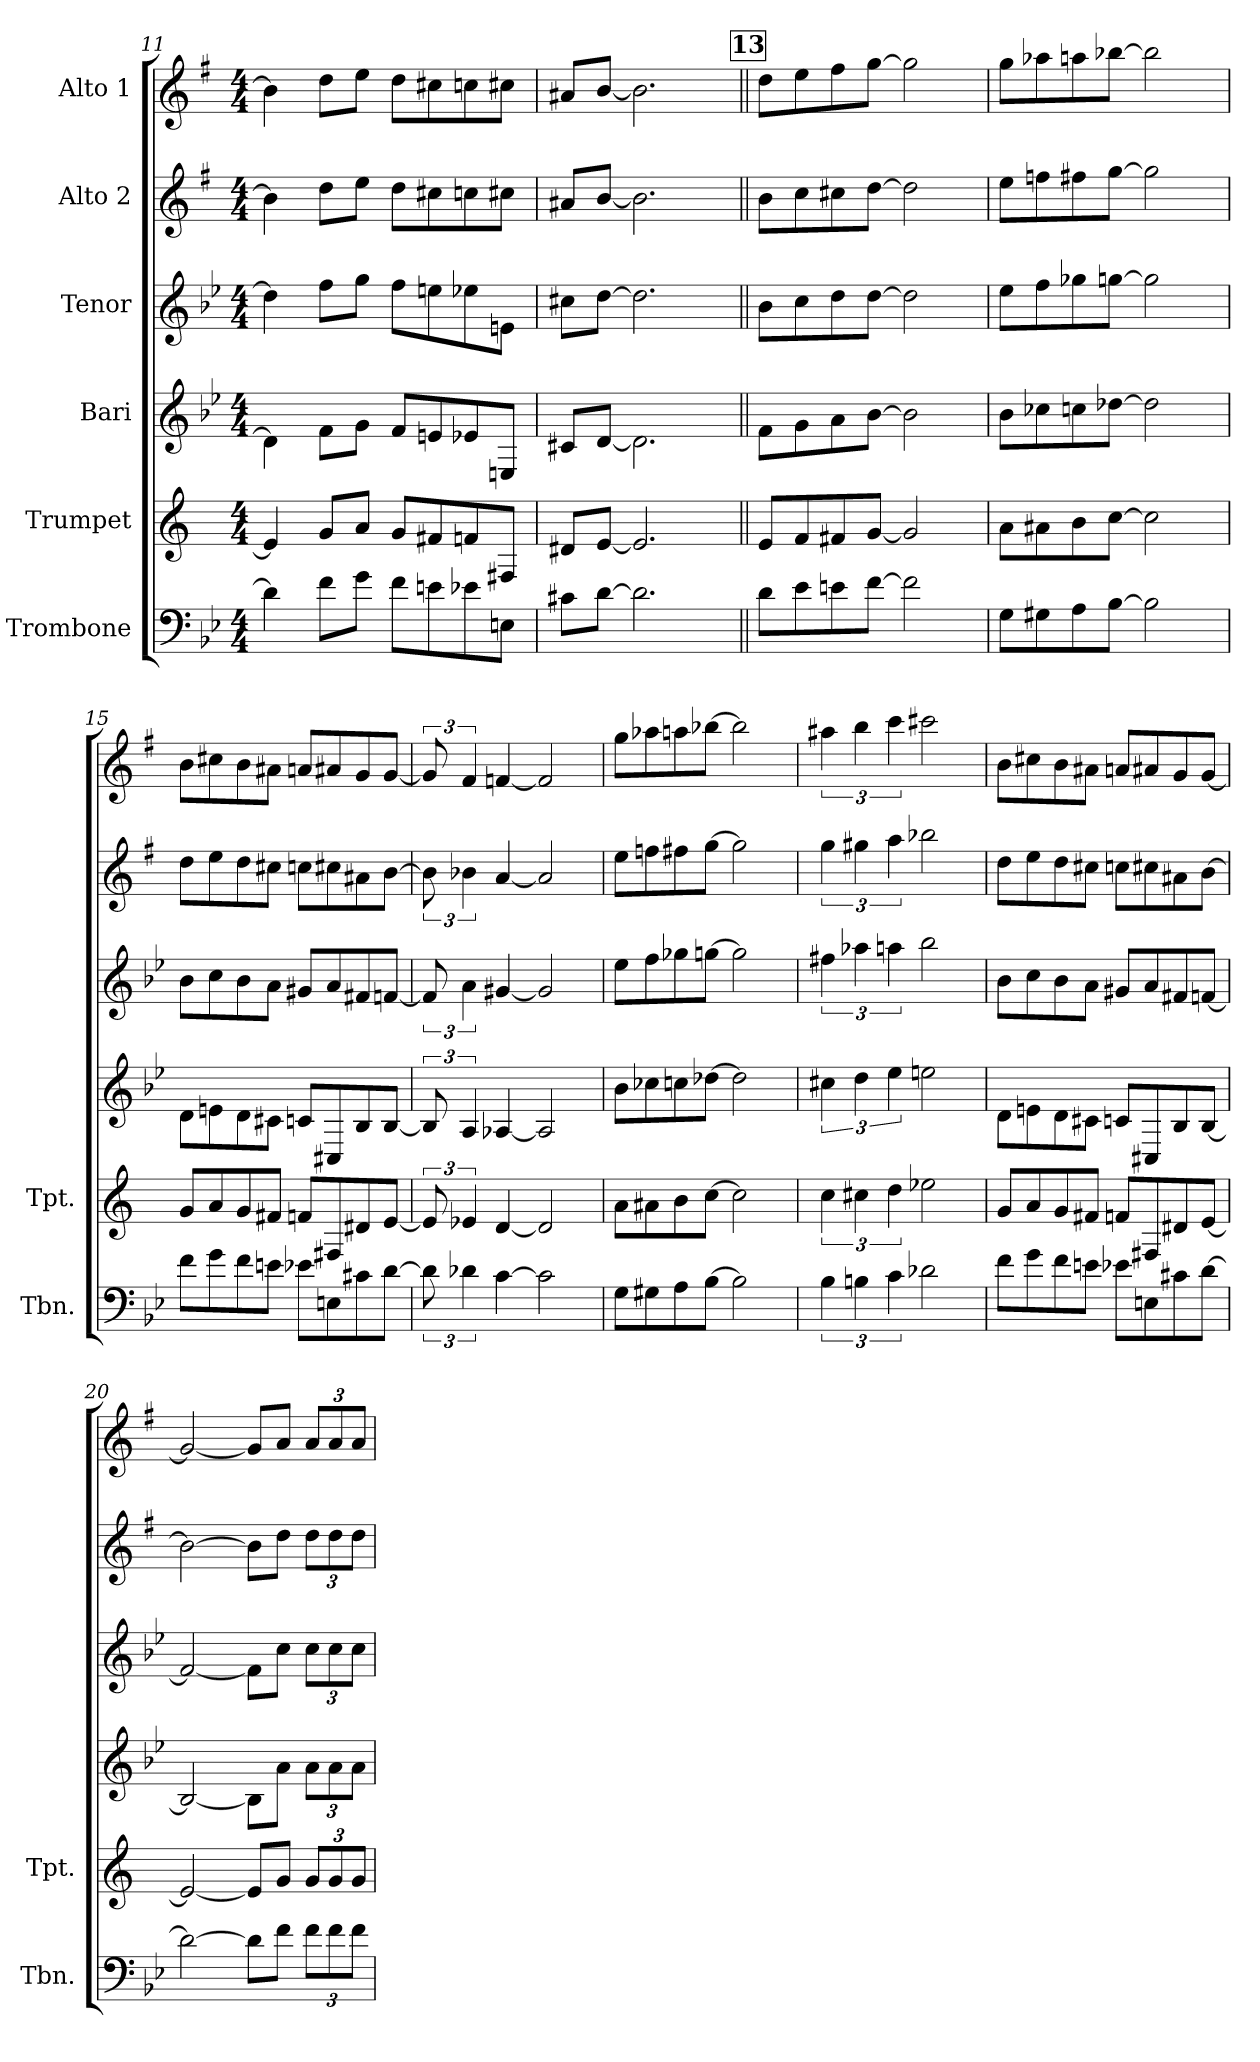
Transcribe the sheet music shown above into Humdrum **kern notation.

**kern	**kern	**kern	**kern	**kern	**kern
*part6	*part5	*part4	*part3	*part2	*part1
*staff6	*staff5	*staff4	*staff3	*staff2	*staff1
*I"Trombone	*I"Trumpet	*I"Bari	*I"Tenor	*I"Alto 2	*I"Alto 1
*I'Tbn.	*I'Tpt.	*	*	*	*
*clefF4	*clefG2	*clefG2	*clefG2	*clefG2	*clefG2
*	*ITrd1c2	*ITrd12c21	*ITrd8c14	*ITrd5c9	*ITrd5c9
*k[b-e-]	*k[b-e-]	*k[b-e-]	*k[b-e-]	*k[b-e-]	*k[b-e-]
*M4/4	*M4/4	*M4/4	*M4/4	*M4/4	*M4/4
=11	=11	=11	=11	=11	=11
4d\]	4d/]	4D\]	4d\]	4d\]	4d\]
8f\L	8f/L	8F\L	8f\L	8f\L	8f\L
8g\J	8g/J	8G\J	8g\J	8g\J	8g\J
8f\L	8f/L	8F/L	8f\L	8f\L	8f\L
8en\	8en/	8En/	8en\	8en\	8en\
8e-X\	8e-X/	8E-X/	8e-X\	8e-X\	8e-X\
8En\J	8En/J	8EEn/J	8En\J	8en\J	8en\J
=12	=12	=12	=12	=12	=12
8c#X\L	8c#X/L	8C#X/L	8c#X\L	8c#X/L	8c#X/L
[8d\J	[8d/J	[8D/J	[8d\J	[8d/J	[8d/J
2.d\]	2.d/]	2.D\]	2.d\]	2.d\]	2.d\]
!!LO:REH:place=s1:a:B:fs=14:t=13
=13||	=13||	=13||	=13||	=13||	=13||
8d\L	8d/L	8F\L	8B-\L	8d\L	8f\L
8e-\	8e-/	8G\	8c\	8e-\	8g\
8en\	8en/	8A\	8d\	8en\	8a\
[8f\J	[8f/J	[8B-\J	[8d\J	[8f\J	[8b-\J
2f\]	2f/]	2B-\]	2d\]	2f\]	2b-\]
=14	=14	=14	=14	=14	=14
8G\L	8g\L	8B-\L	8e-\L	8g\L	8b-\L
8G#X\	8g#X\	8c-X\	8f\	8a-X\	8cc-X\
8A\	8a\	8cn\	8g-X\	8an\	8ccn\
[8B-\J	[8b-\J	[8d-X\J	[8gn\J	[8b-\J	[8dd-X\J
2B-\]	2b-\]	2d-\]	2g\]	2b-\]	2dd-\]
=15	=15	=15	=15	=15	=15
8f\L	8f/L	8D\L	8B-\L	8f\L	8d\L
8g\	8g/	8En\	8c\	8g\	8en\
8f\	8f/	8D\	8B-\	8f\	8d\
8en\J	8en/J	8C#X\J	8A\J	8en\J	8c#X\J
8e-X\L	8e-X/L	8Cn/L	8G#X/L	8e-X\L	8cn/L
8En\	8En/	8CC#X/	8A/	8en\	8c#X/
8c#X\	8c#X/	8BB-/	8F#X/	8c#X\	8B-/
[8d\J	[8d/J	[8BB-/J	[8Fn/J	[8d\J	[8B-/J
=16	=16	=16	=16	=16	=16
12d\]	12d/]	12BB-/]	12F/]	12d\]	12B-/]
6d-X\	6d-X/	6AA/	6A\	6d-X\	6A/
[4c\	[4c/	[4AA-X/	[4G#X/	[4c/	[4A-X/
2c\]	2c/]	2AA-/]	2G#/]	2c/]	2A-/]
=17	=17	=17	=17	=17	=17
8G\L	8g\L	8B-\L	8e-\L	8g\L	8b-\L
8G#X\	8g#X\	8c-X\	8f\	8a-X\	8cc-X\
8A\	8a\	8cn\	8g-X\	8an\	8ccn\
[8B-\J	[8b-\J	[8d-X\J	[8gn\J	[8b-\J	[8dd-X\J
2B-\]	2b-\]	2d-\]	2g\]	2b-\]	2dd-\]
!!LO:LB:g=z
=18	=18	=18	=18	=18	=18
6B-\	6b-\	6c#X\	6f#X\	6b-\	6cc#X\
6Bn\	6bn\	6d\	6a-X\	6bn\	6dd\
6c\	6cc\	6e-\	6an\	6cc\	6ee-\
2d-X\	2dd-X\	2en\	2b-\	2dd-X\	2een\
=19	=19	=19	=19	=19	=19
8f\L	8f/L	8D\L	8B-\L	8f\L	8d\L
8g\	8g/	8En\	8c\	8g\	8en\
8f\	8f/	8D\	8B-\	8f\	8d\
8en\J	8en/J	8C#X\J	8A\J	8en\J	8c#X\J
8e-X\L	8e-X/L	8Cn/L	8G#X/L	8e-X\L	8cn/L
8En\	8En/	8CC#X/	8A/	8en\	8c#X/
8c#X\	8c#X/	8BB-/	8F#X/	8c#X\	8B-/
[8d\J	[8d/J	[8BB-/J	[8Fn/J	[8d\J	[8B-/J
=20	=20	=20	=20	=20	=20
2d\_	2d/_	2BB-/_	2F/_	2d\_	2B-/_
8d\L]	8d/L]	8BB-\L]	8F\L]	8d\L]	8B-/L]
8f\J	8f/J	8A\J	8c\J	8f\J	8c/J
*Xbrackettup	*Xbrackettup	*Xbrackettup	*Xbrackettup	*Xbrackettup	*Xbrackettup
12f\L	12f/L	12A\L	12c\L	12f\L	12c/L
12f\	12f/	12A\	12c\	12f\	12c/
12f\J	12f/J	12A\J	12c\J	12f\J	12c/J
=	=	=	=	=	=
*-	*-	*-	*-	*-	*-
